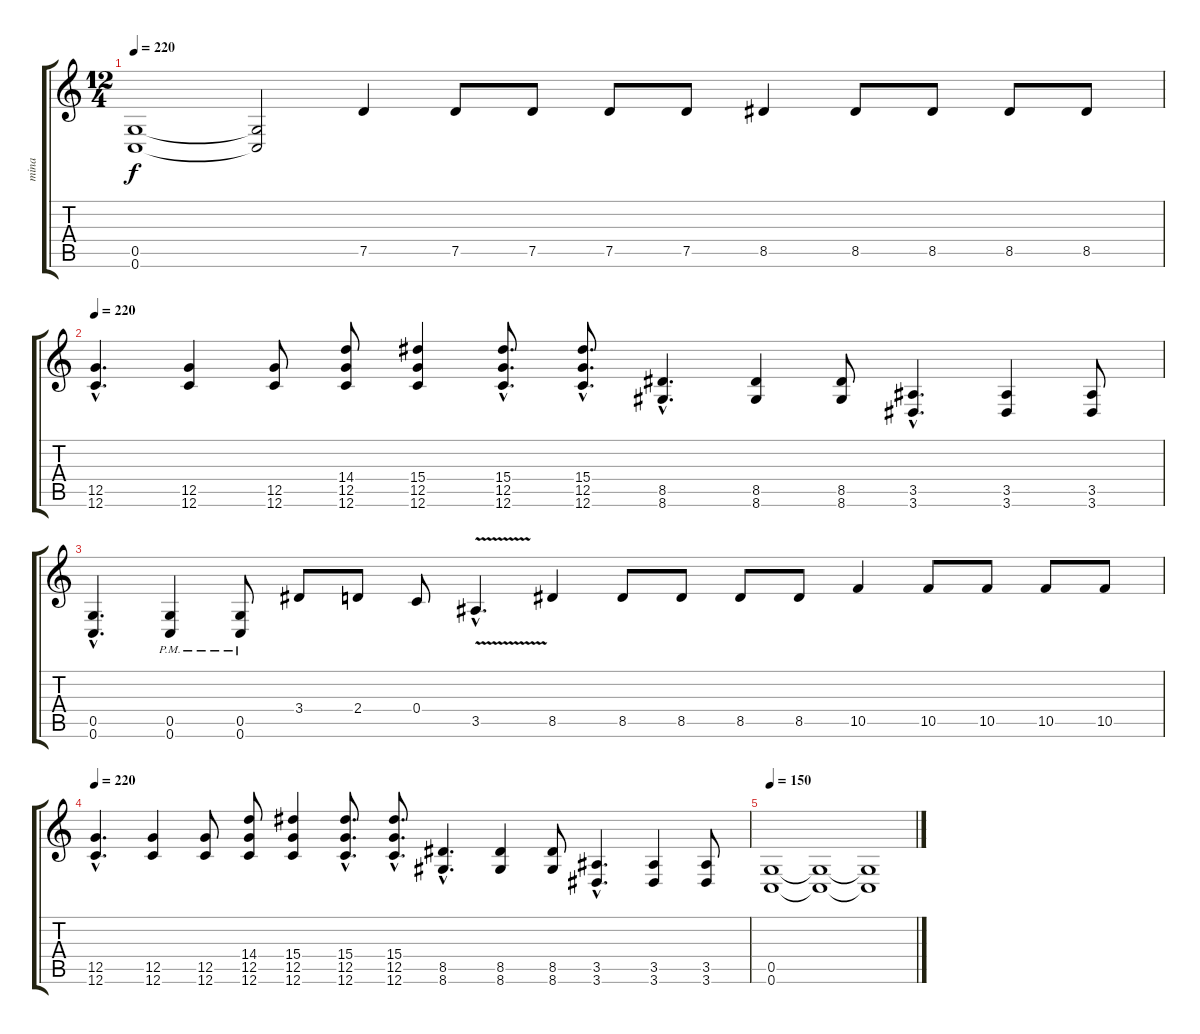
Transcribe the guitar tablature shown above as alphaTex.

\track ("mina" "mina") {instrument distortionguitar}
\staff {score tabs}
\tuning (D4 A3 F3 C3 G2 C2) {hide}
\ts (12 4)
\tempo 220
\clef g2
\ks c
(0.5 0.6).1{dy f} (0.5{t} 0.6{t}).2 7.5.4 7.5.8 7.5.8 7.5.8 7.5.8 8.5.4 8.5.8 8.5.8 8.5.8 8.5.8 |
\tempo 220
(12.5{hac} 12.6{hac}).4{d} (12.5 12.6).4 (12.5 12.6).8 (14.4 12.5 12.6).8 (15.4 12.5 12.6).4 (15.4{hac} 12.5{hac} 12.6{hac}).8{d} (15.4{hac} 12.5{hac} 12.6{hac}).8{d} (8.5{hac} 8.6{hac}).4{d} (8.5 8.6).4 (8.5 8.6).8 (3.5{hac} 3.6{hac}).4{d} (3.5 3.6).4 (3.5 3.6).8 |
(0.5{hac} 0.6{hac}).4{d} (0.5{pm} 0.6{pm}).4 (0.5{pm} 0.6{pm}).8 3.4.8 2.4.8 0.4.8 3.5{v hac}.4{d} 8.5.4 8.5.8 8.5.8 8.5.8 8.5.8 10.5.4 10.5.8 10.5.8 10.5.8 10.5.8 |
\tempo 220
(12.5{hac} 12.6{hac}).4{d} (12.5 12.6).4 (12.5 12.6).8 (14.4 12.5 12.6).8 (15.4 12.5 12.6).4 (15.4{hac} 12.5{hac} 12.6{hac}).8{d} (15.4{hac} 12.5{hac} 12.6{hac}).8{d} (8.5{hac} 8.6{hac}).4{d} (8.5 8.6).4 (8.5 8.6).8 (3.5{hac} 3.6{hac}).4{d} (3.5 3.6).4 (3.5 3.6).8 |
\tempo 150
(0.5 0.6).1 (0.5{t} 0.6{t}).1 (0.5{t} 0.6{t}).1
